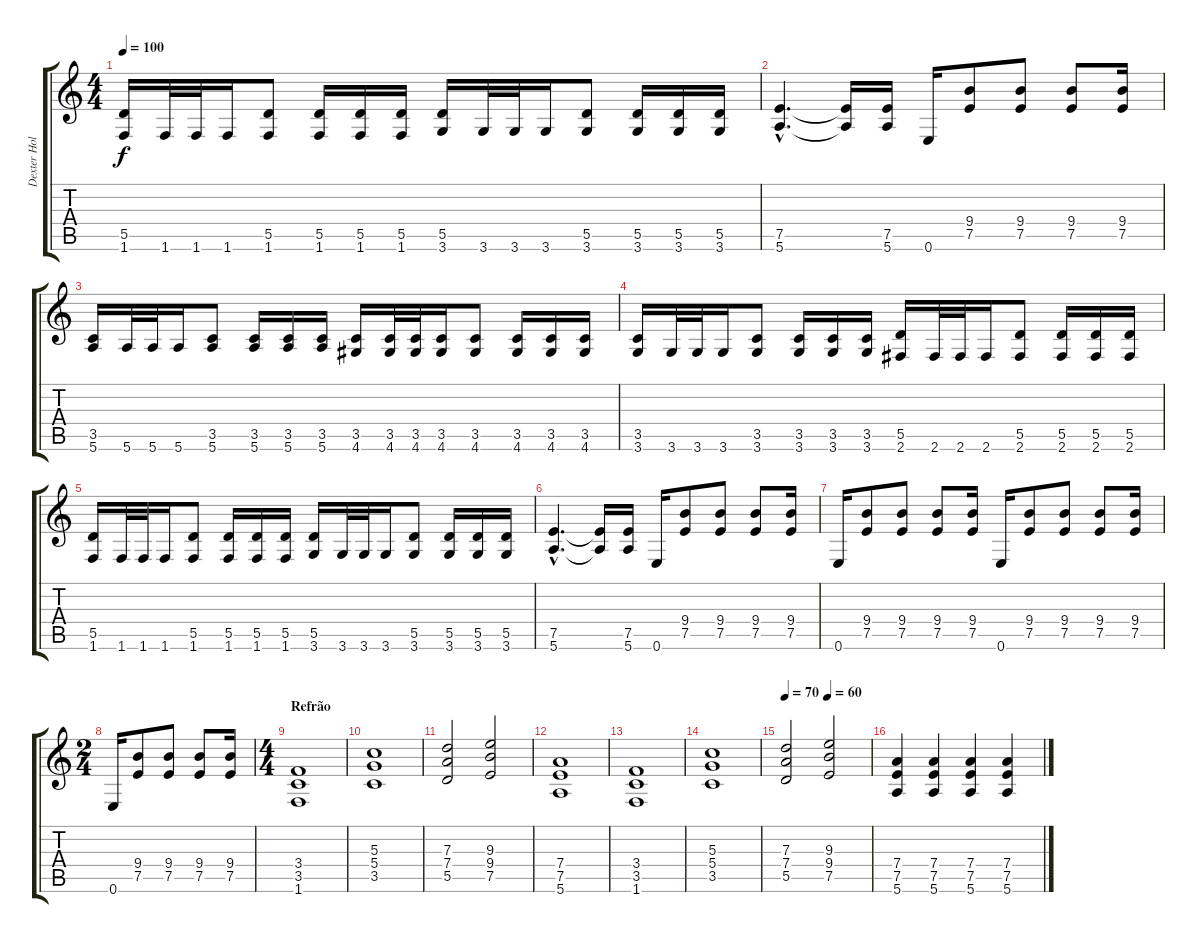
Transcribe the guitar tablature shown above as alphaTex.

\track ("Dexter Holland" "Dexter Hol") {instrument distortionguitar}
\staff {score tabs}
\tuning (E4 B3 G3 D3 A2 E2) {hide}
\ts (4 4)
\tempo 100
\clef g2
\ks c
(5.5 1.6).16{dy f} 1.6.32 1.6.32 1.6.16 (5.5 1.6).8 (5.5 1.6).16 (5.5 1.6).16 (5.5 1.6).16 (5.5 3.6).16 3.6.32 3.6.32 3.6.16 (5.5 3.6).8 (5.5 3.6).16 (5.5 3.6).16 (5.5 3.6).16 |
(7.5{hac} 5.6{hac}).4{d} (7.5{t} 5.6{t}).16 (7.5 5.6).16 0.6.16 (9.4 7.5).8 (9.4 7.5).8 (9.4 7.5).8 (9.4 7.5).16 |
(3.5 5.6).16 5.6.32 5.6.32 5.6.16 (3.5 5.6).8 (3.5 5.6).16 (3.5 5.6).16 (3.5 5.6).16 (3.5 4.6).16 (3.5 4.6).32 (3.5 4.6).32 (3.5 4.6).16 (3.5 4.6).8 (3.5 4.6).16 (3.5 4.6).16 (3.5 4.6).16 |
(3.5 3.6).16 3.6.32 3.6.32 3.6.16 (3.5 3.6).8 (3.5 3.6).16 (3.5 3.6).16 (3.5 3.6).16 (5.5 2.6).16 2.6.32 2.6.32 2.6.16 (5.5 2.6).8 (5.5 2.6).16 (5.5 2.6).16 (5.5 2.6).16 |
(5.5 1.6).16 1.6.32 1.6.32 1.6.16 (5.5 1.6).8 (5.5 1.6).16 (5.5 1.6).16 (5.5 1.6).16 (5.5 3.6).16 3.6.32 3.6.32 3.6.16 (5.5 3.6).8 (5.5 3.6).16 (5.5 3.6).16 (5.5 3.6).16 |
(7.5{hac} 5.6{hac}).4{d} (7.5{t} 5.6{t}).16 (7.5 5.6).16 0.6.16 (9.4 7.5).8 (9.4 7.5).8 (9.4 7.5).8 (9.4 7.5).16 |
0.6.16 (9.4 7.5).8 (9.4 7.5).8 (9.4 7.5).8 (9.4 7.5).16 0.6.16 (9.4 7.5).8 (9.4 7.5).8 (9.4 7.5).8 (9.4 7.5).16 |
\ts (2 4)
0.6.16 (9.4 7.5).8 (9.4 7.5).8 (9.4 7.5).8 (9.4 7.5).16 |
\ts (4 4)
\section ("" "Refrão")
(3.4 3.5 1.6).1 |
(5.3 5.4 3.5).1 |
(7.3 7.4 5.5).2 (9.3 9.4 7.5).2 |
(7.4 7.5 5.6).1 |
(3.4 3.5 1.6).1 |
(5.3 5.4 3.5).1 |
\tempo 70
\tempo (60 0.5)
(7.3 7.4 5.5).2 (9.3 9.4 7.5).2 |
(7.4 7.5 5.6).4 (7.4 7.5 5.6).4 (7.4 7.5 5.6).4 (7.4 7.5 5.6).4
